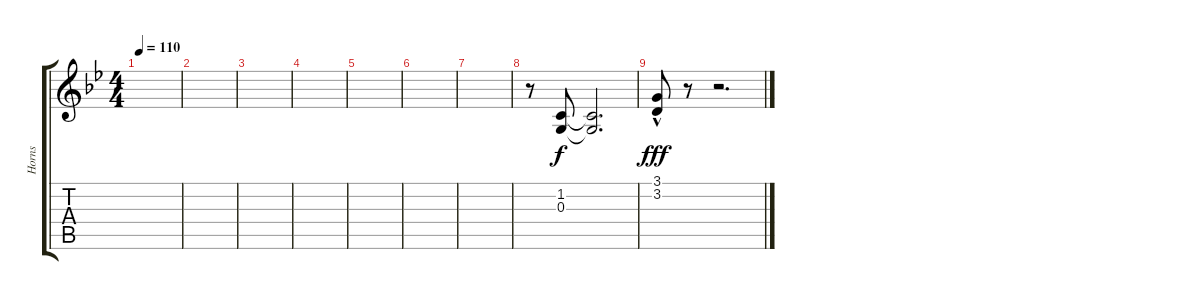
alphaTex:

\track ("Horns" "Horns") {instrument frenchhorn}
\staff {score tabs}
\tuning (E4 B3 G3 D3 A2 E2) {hide}
\ts (4 4)
\tempo 110
\clef g2
\ks gminor
|
|
|
|
|
|
|
r.8 (1.2 0.3).8{dy f volume 7} (1.2{t} 0.3{t}).2{d volume 13} |
(3.1{hac} 3.2{hac}).8{dy fff} r.8 r.2{d}
